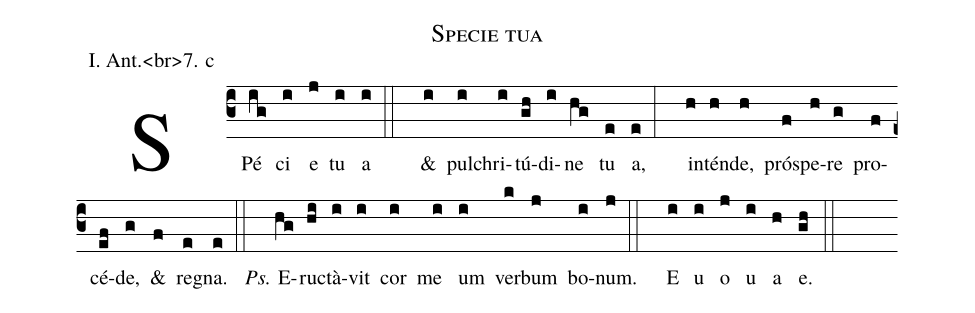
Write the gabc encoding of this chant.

name: Specie tua;
annotation:I. Ant.<br>7. c;
%%
(c3) SPé(ig) ci(i) e(j) tu(i) a(i::) &(i) pul(i)chri(i)tú(gh)di(i)ne(hg) tu(e) a,(e:) in(h)tén(h)de,(h)
pró(f)spe(h)re(g) pro(f)cé(ef)de,(g) &(f) reg(e)na.(e::) <i>Ps.</i> E(hg)ruc(hi)tà(i)vit(i) cor(i) me(i) um(i) ver(k)bum(j)
bo(i)num.(j::) E(i) u(i) o(j) u(i) a(h) e.(gh::)
